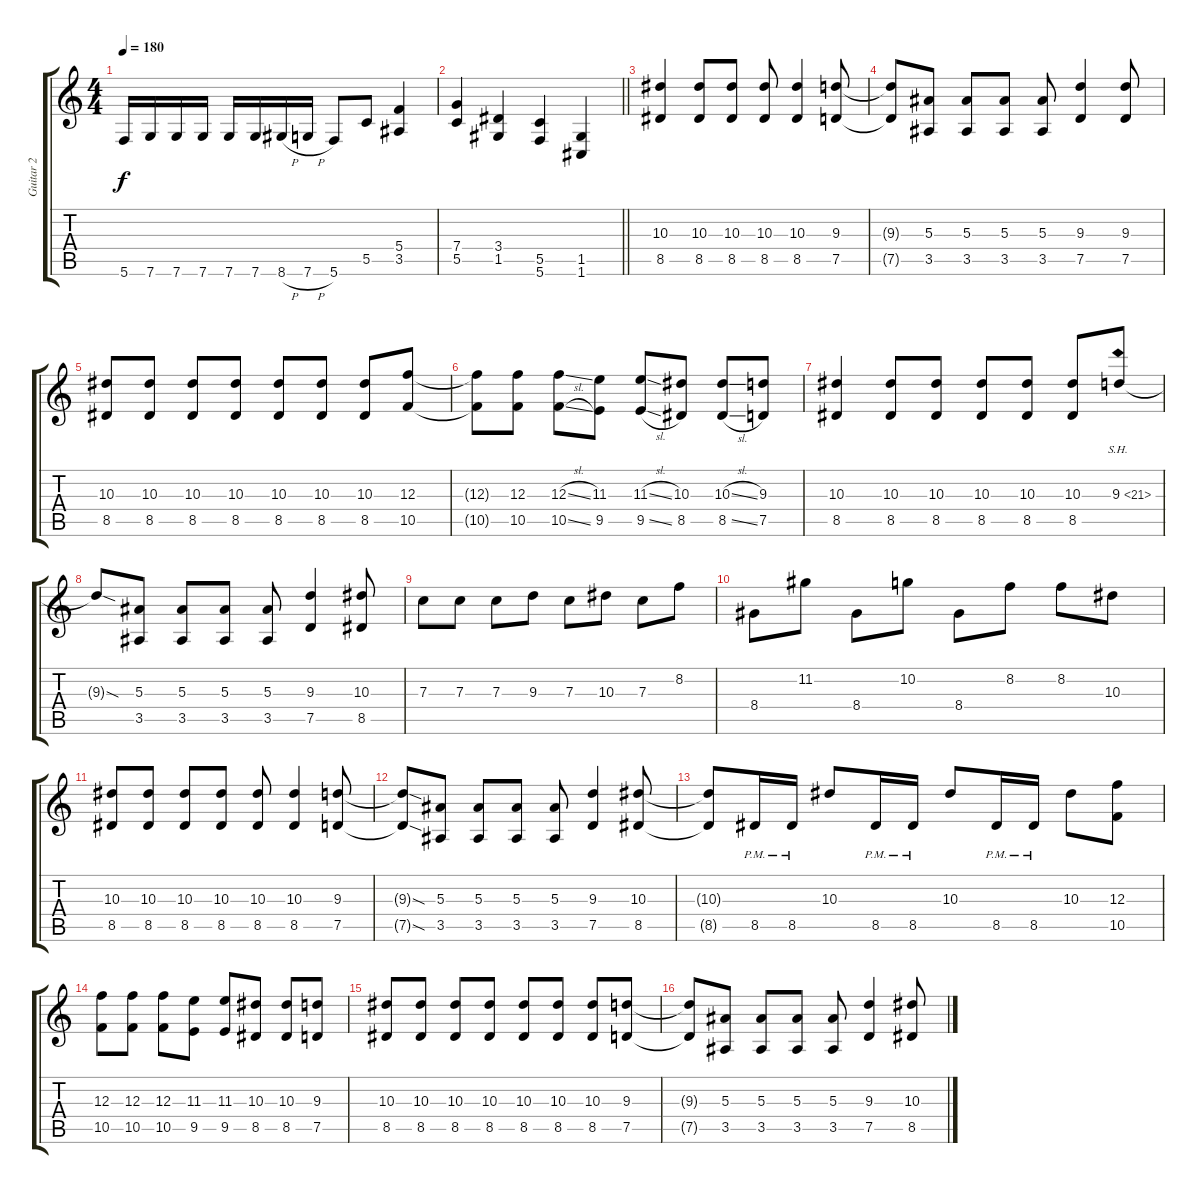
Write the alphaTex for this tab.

\track ("Guitar 2" "Guitar 2") {instrument overdrivenguitar}
\staff {score tabs}
\tuning (D4 A3 F3 C3 G2 C2) {hide}
\ts (4 4)
\tempo 180
\clef g2
\ks c
5.6.16{dy f} 7.6.16 7.6.16 7.6.16 7.6.16 7.6.16 8.6{h}.16 7.6{h}.16 5.6.8 5.5.8 (5.4 3.5).4 |
\barLineRight lightlight
(7.4 5.5).4 (3.4 1.5).4 (5.5 5.6).4 (1.5 1.6).4 |
(10.3 8.5).4 (10.3 8.5).8 (10.3 8.5).8 (10.3 8.5).8 (10.3 8.5).4 (9.3 7.5).8 |
(9.3{t} 7.5{t}).8 (5.3 3.5).8 (5.3 3.5).8 (5.3 3.5).8 (5.3 3.5).8 (9.3 7.5).4 (9.3 7.5).8 |
(10.3 8.5).8 (10.3 8.5).8 (10.3 8.5).8 (10.3 8.5).8 (10.3 8.5).8 (10.3 8.5).8 (10.3 8.5).8 (12.3 10.5).8 |
(12.3{t} 10.5{t}).8 (12.3 10.5).8 (12.3{sl} 10.5{sl}).8 (11.3 9.5).8 (11.3{sl} 9.5{sl}).8 (10.3 8.5).8 (10.3{sl} 8.5{sl}).8 (9.3 7.5).8 |
(10.3 8.5).4 (10.3 8.5).8 (10.3 8.5).8 (10.3 8.5).8 (10.3 8.5).8 (10.3 8.5).8 9.3{sh 12}.8 |
9.3{sod t}.8 (5.3 3.5).8 (5.3 3.5).8 (5.3 3.5).8 (5.3 3.5).8 (9.3 7.5).4 (10.3 8.5).8 |
7.3.8 7.3.8 7.3.8 9.3.8 7.3.8 10.3.8 7.3.8 8.2.8 |
8.4.8 11.2.8 8.4.8 10.2.8 8.4.8 8.2.8 8.2.8 10.3.8 |
(10.3 8.5).8 (10.3 8.5).8 (10.3 8.5).8 (10.3 8.5).8 (10.3 8.5).8 (10.3 8.5).4 (9.3 7.5).8 |
(9.3{sod t} 7.5{sod t}).8 (5.3 3.5).8 (5.3 3.5).8 (5.3 3.5).8 (5.3 3.5).8 (9.3 7.5).4 (10.3 8.5).8 |
(10.3{t} 8.5{t}).8 8.5{pm}.16 8.5{pm}.16 10.3.8 8.5{pm}.16 8.5{pm}.16 10.3.8 8.5{pm}.16 8.5{pm}.16 10.3.8 (12.3 10.5).8 |
(12.3 10.5).8 (12.3 10.5).8 (12.3 10.5).8 (11.3 9.5).8 (11.3 9.5).8 (10.3 8.5).8 (10.3 8.5).8 (9.3 7.5).8 |
(10.3 8.5).8 (10.3 8.5).8 (10.3 8.5).8 (10.3 8.5).8 (10.3 8.5).8 (10.3 8.5).8 (10.3 8.5).8 (9.3 7.5).8 |
(9.3{t} 7.5{t}).8 (5.3 3.5).8 (5.3 3.5).8 (5.3 3.5).8 (5.3 3.5).8 (9.3 7.5).4 (10.3 8.5).8
